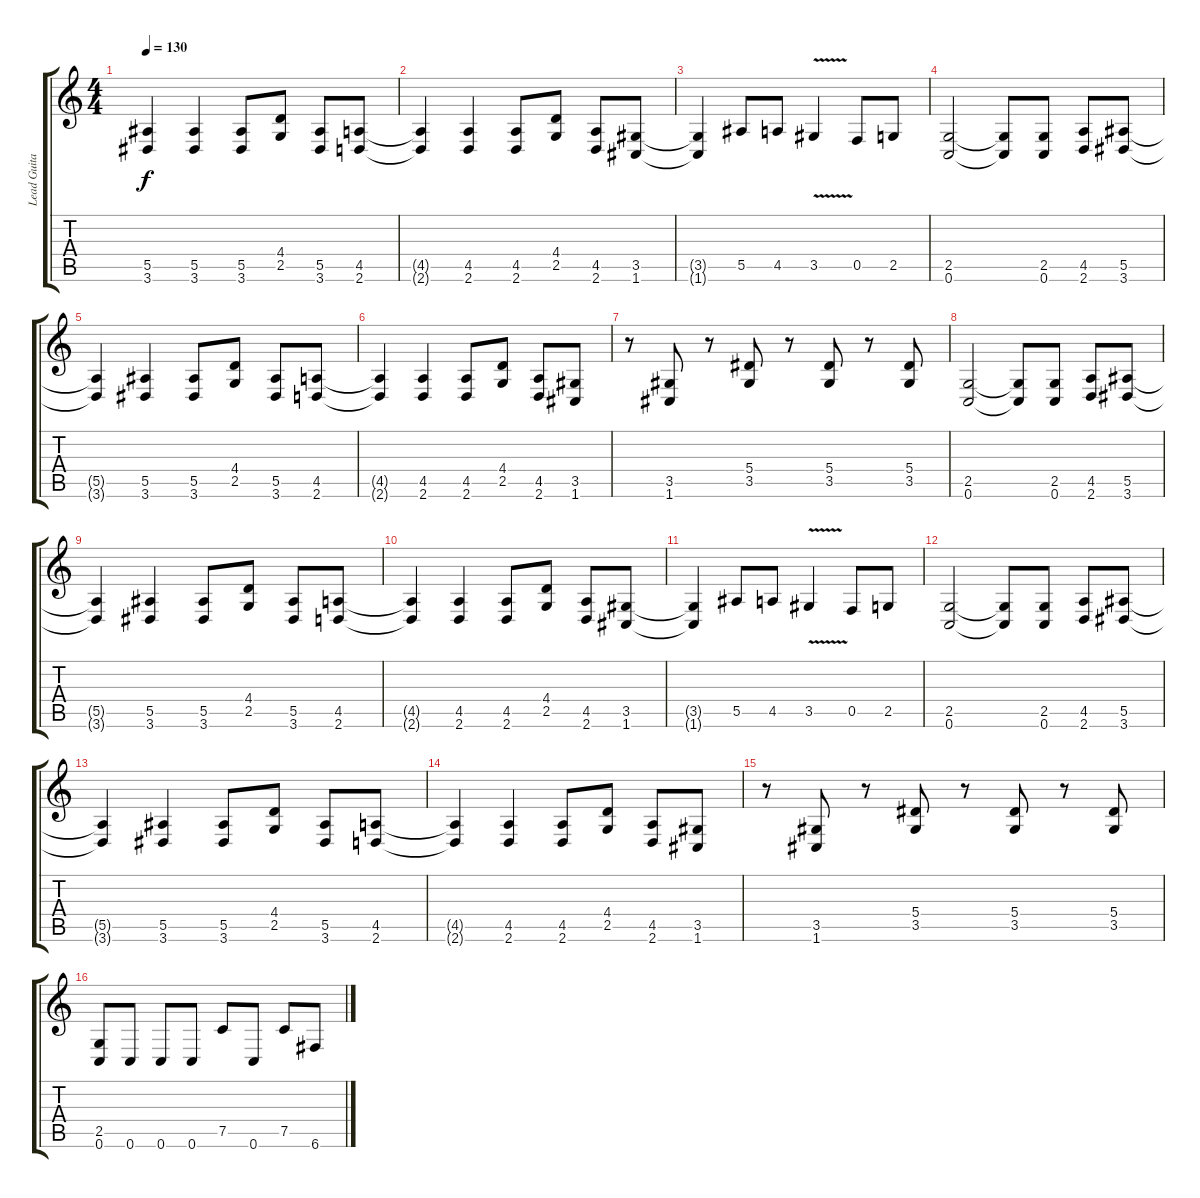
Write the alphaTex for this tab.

\track ("Lead Guitar" "Lead Guita") {instrument distortionguitar}
\staff {score tabs}
\tuning (C4 G3 Eb3 Bb2 F2 C2) {hide}
\ts (4 4)
\tempo 130
\clef g2
\ks c
(5.5{t} 3.6{t}).4{dy f} (5.5 3.6).4 (5.5 3.6).8 (4.4 2.5).8 (5.5 3.6).8 (4.5 2.6).8 |
(4.5{t} 2.6{t}).4 (4.5 2.6).4 (4.5 2.6).8 (4.4 2.5).8 (4.5 2.6).8 (3.5 1.6).8 |
(3.5{t} 1.6{t}).4 5.5.8 4.5.8 3.5{v}.4 0.5.8 2.5.8 |
(2.5 0.6).2 (2.5{t} 0.6{t}).8 (2.5 0.6).8 (4.5 2.6).8 (5.5 3.6).8 |
(5.5{t} 3.6{t}).4 (5.5 3.6).4 (5.5 3.6).8 (4.4 2.5).8 (5.5 3.6).8 (4.5 2.6).8 |
(4.5{t} 2.6{t}).4 (4.5 2.6).4 (4.5 2.6).8 (4.4 2.5).8 (4.5 2.6).8 (3.5 1.6).8 |
r.8 (3.5 1.6).8 r.8 (5.4 3.5).8 r.8 (5.4 3.5).8 r.8 (5.4 3.5).8 |
(2.5 0.6).2 (2.5{t} 0.6{t}).8 (2.5 0.6).8 (4.5 2.6).8 (5.5 3.6).8 |
(5.5{t} 3.6{t}).4 (5.5 3.6).4 (5.5 3.6).8 (4.4 2.5).8 (5.5 3.6).8 (4.5 2.6).8 |
(4.5{t} 2.6{t}).4 (4.5 2.6).4 (4.5 2.6).8 (4.4 2.5).8 (4.5 2.6).8 (3.5 1.6).8 |
(3.5{t} 1.6{t}).4 5.5.8 4.5.8 3.5{v}.4 0.5.8 2.5.8 |
(2.5 0.6).2 (2.5{t} 0.6{t}).8 (2.5 0.6).8 (4.5 2.6).8 (5.5 3.6).8 |
(5.5{t} 3.6{t}).4 (5.5 3.6).4 (5.5 3.6).8 (4.4 2.5).8 (5.5 3.6).8 (4.5 2.6).8 |
(4.5{t} 2.6{t}).4 (4.5 2.6).4 (4.5 2.6).8 (4.4 2.5).8 (4.5 2.6).8 (3.5 1.6).8 |
r.8 (3.5 1.6).8 r.8 (5.4 3.5).8 r.8 (5.4 3.5).8 r.8 (5.4 3.5).8 |
(2.5 0.6).8 0.6.8 0.6.8 0.6.8 7.5.8 0.6.8 7.5.8 6.6.8
